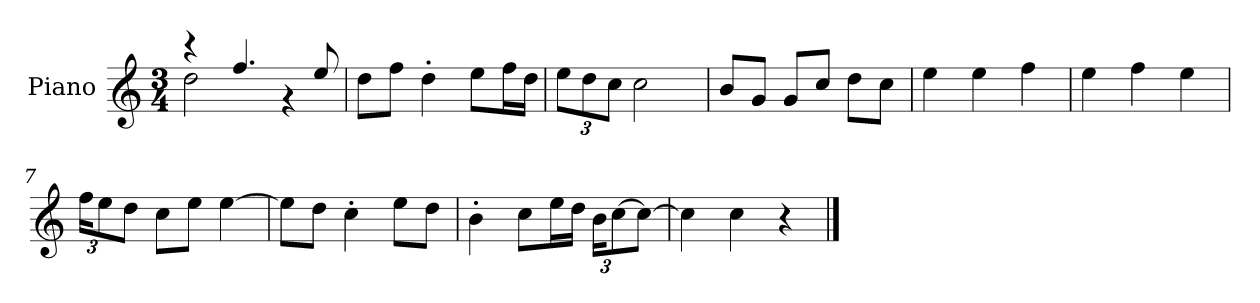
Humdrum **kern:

**kern
*part1
*staff1
*I"Piano
*I'P-no
*clefG2
*k[]
*M3/4
*MM175
=1
*^
4r	2dd\
4.ff/	.
.	4r
8ee/	.
*v	*v
=2
8dd\L
8ff\J
4dd'\
8ee\L
16ff\L
16dd\JJ
=3
*Xbrackettup
12ee\L
12dd\
12cc\J
2cc\
=4
8b/L
8g/J
8g/L
8cc/J
8dd\L
8cc\J
=5
4ee\
4ee\
4ff\
=6
4ee\
4ff\
4ee\
=7
24ff\KL
12ee\
8dd\J
8cc\L
8ee\J
[4ee\
=8
8ee\L]
8dd\J
4cc'\
8ee\L
8dd\J
!!LO:LB:g=z
=9
4b'\
8cc\L
16ee\L
16dd\JJ
24b\KL
[12cc\
8cc\J_
=10
4cc\]
4cc\
4r
==
*-
